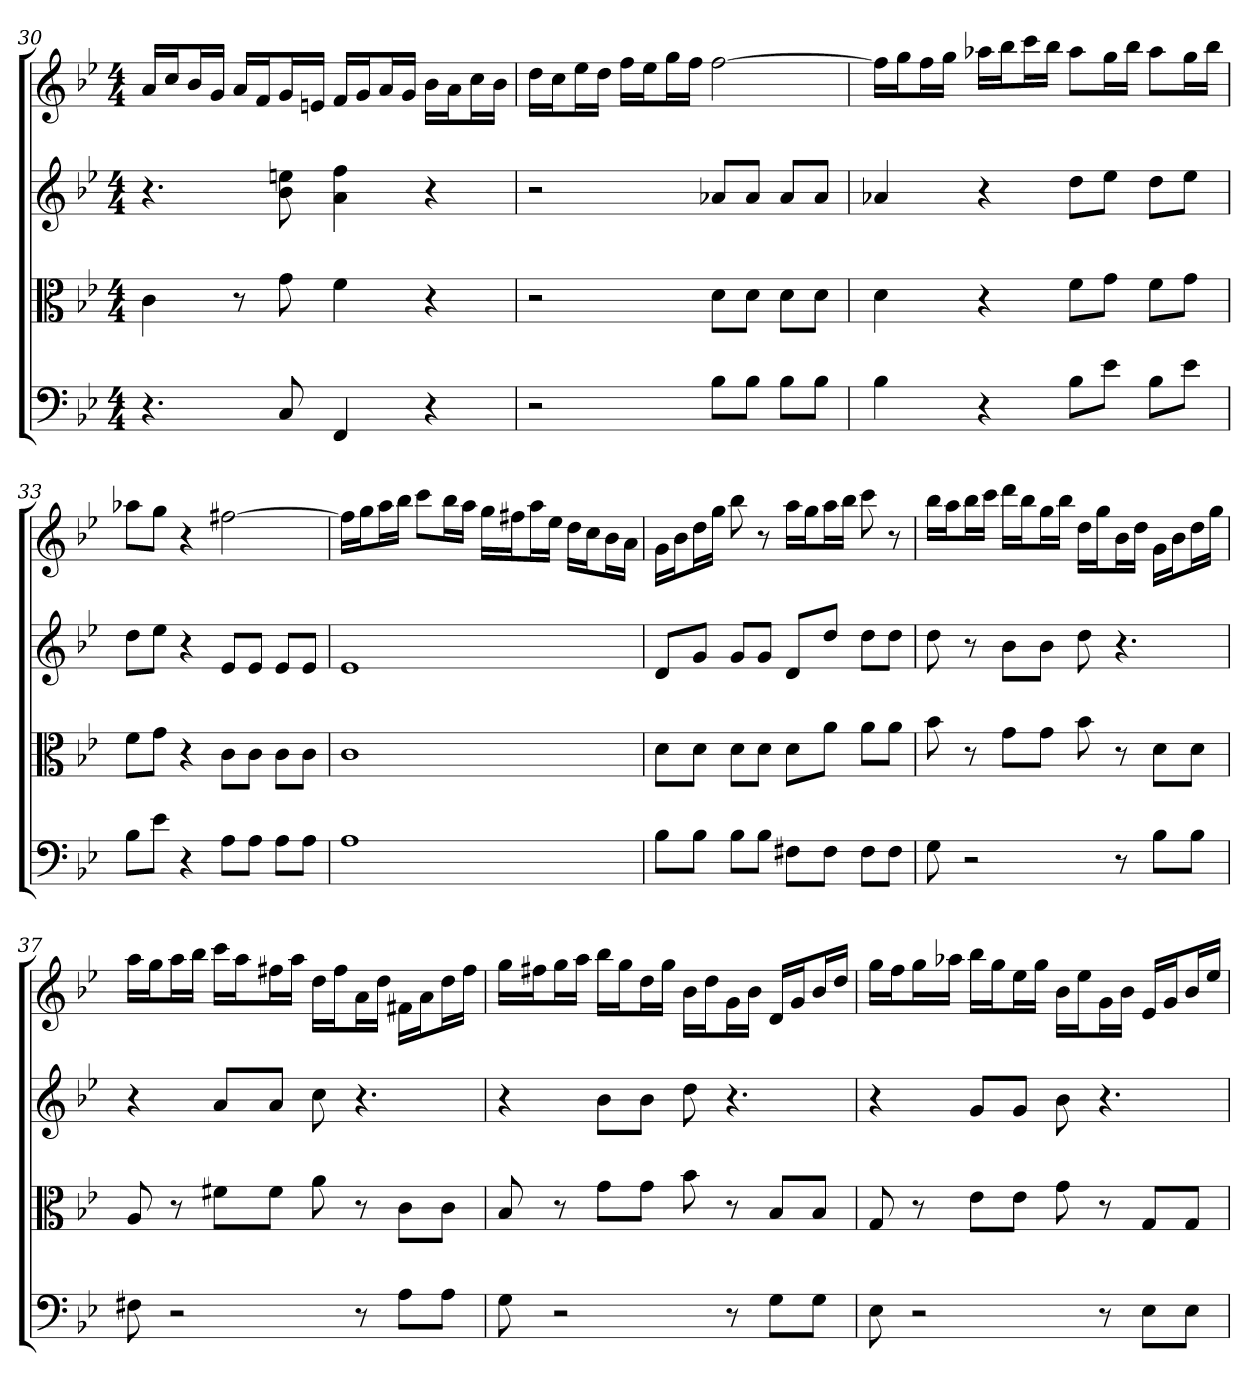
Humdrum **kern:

**kern	**kern	**kern	**kern
*part4	*part3	*part2	*part1
*staff4	*staff3	*staff2	*staff1
*clefF4	*clefC3	*	*
*k[b-e-]	*k[b-e-]	*k[b-e-]	*k[b-e-]
*B-:	*B-:	*B-:	*B-:
*M4/4	*M4/4	*M4/4	*M4/4
=30	=30	=30	=30
4.r	4c	4.r	16aLL
.	.	.	16ccJ
.	.	.	16b-L
.	.	.	16gJJ
.	8r	.	16aLL
.	.	.	16fJ
8C	8g	8b- 8een	16gL
.	.	.	16enJJ
4FF	4f	4a 4ff	16fLL
.	.	.	16gJ
.	.	.	16aL
.	.	.	16gJJ
4r	4r	4r	16b-LL
.	.	.	16aJ
.	.	.	16ccL
.	.	.	16b-JJ
=31	=31	=31	=31
2r	2r	2r	16ddLL
.	.	.	16ccJ
.	.	.	16ee-L
.	.	.	16ddJJ
.	.	.	16ffLL
.	.	.	16ee-J
.	.	.	16ggL
.	.	.	16ffJJ
8B-\L	8d\L	8a-XL	[2ff
8B-\J	8d\J	8a-J	.
8B-\L	8d\L	8a-L	.
8B-\J	8d\J	8a-J	.
=32	=32	=32	=32
4B-	4d	4a-X	16ffLL]
.	.	.	16ggJ
.	.	.	16ffL
.	.	.	16ggJJ
4r	4r	4r	16aa-XLL
.	.	.	16bb-J
.	.	.	16cccL
.	.	.	16bb-JJ
8B-\L	8f\L	8ddL	8aa-L
8e-\J	8g\J	8ee-J	16ggL
.	.	.	16bb-JJ
8B-\L	8f\L	8ddL	8aa-L
8e-\J	8g\J	8ee-J	16ggL
.	.	.	16bb-JJ
=33	=33	=33	=33
8B-\L	8f\L	8ddL	8aa-XL
8e-\J	8g\J	8ee-J	8ggJ
4r	4r	4r	4r
8A\L	8c\L	8e-L	[2ff#X
8A\J	8c\J	8e-J	.
8A\L	8c\L	8e-L	.
8A\J	8c\J	8e-J	.
=34	=34	=34	=34
1A	1c	1e-	16ff#LL]
.	.	.	16ggJ
.	.	.	16aaL
.	.	.	16bb-JJ
.	.	.	8cccL
.	.	.	16bb-L
.	.	.	16aaJJ
.	.	.	16ggLL
.	.	.	16ff#XJ
.	.	.	16aaL
.	.	.	16ee-JJ
.	.	.	16ddLL
.	.	.	16ccJ
.	.	.	16b-L
.	.	.	16aJJ
=35	=35	=35	=35
8B-\L	8d\L	8dL	16gLL
.	.	.	16b-J
8B-\J	8d\J	8gJ	16ddL
.	.	.	16ggJJ
8B-\L	8d\L	8gL	8bb-
8B-\J	8d\J	8gJ	8r
8F#X\L	8d\L	8dL	16aaLL
.	.	.	16ggJ
8F#\J	8a\J	8ddJ	16aaL
.	.	.	16bb-JJ
8F#\L	8a\L	8ddL	8ccc
8F#\J	8a\J	8ddJ	8r
=36	=36	=36	=36
8G	8b-	8dd	16bb-LL
.	.	.	16aaJ
2r	8r	8r	16bb-L
.	.	.	16cccJJ
.	8g\L	8b-L	16dddLL
.	.	.	16bb-J
.	8g\J	8b-J	16ggL
.	.	.	16bb-JJ
.	8b-	8dd	16ddLL
.	.	.	16ggJ
8r	8r	4.r	16b-L
.	.	.	16ddJJ
8B-\L	8d\L	.	16gLL
.	.	.	16b-J
8B-\J	8d\J	.	16ddL
.	.	.	16ggJJ
=37	=37	=37	=37
8F#X	8A	4r	16aaLL
.	.	.	16ggJ
2r	8r	.	16aaL
.	.	.	16bb-JJ
.	8f#X\L	8aL	16cccLL
.	.	.	16aaJ
.	8f#\J	8aJ	16ff#XL
.	.	.	16aaJJ
.	8a	8cc	16ddLL
.	.	.	16ff#J
8r	8r	4.r	16aL
.	.	.	16ddJJ
8A\L	8c\L	.	16f#XLL
.	.	.	16aJ
8A\J	8c\J	.	16ddL
.	.	.	16ff#JJ
=38	=38	=38	=38
8G	8B-	4r	16ggLL
.	.	.	16ff#XJ
2r	8r	.	16ggL
.	.	.	16aaJJ
.	8g\L	8b-L	16bb-LL
.	.	.	16ggJ
.	8g\J	8b-J	16ddL
.	.	.	16ggJJ
.	8b-	8dd	16b-LL
.	.	.	16ddJ
8r	8r	4.r	16gL
.	.	.	16b-JJ
8G\L	8B-/L	.	16dLL
.	.	.	16gJ
8G\J	8B-/J	.	16b-L
.	.	.	16ddJJ
=39	=39	=39	=39
8E-	8G	4r	16ggLL
.	.	.	16ffJ
2r	8r	.	16ggL
.	.	.	16aa-XJJ
.	8e-\L	8gL	16bb-LL
.	.	.	16ggJ
.	8e-\J	8gJ	16ee-L
.	.	.	16ggJJ
.	8g	8b-	16b-LL
.	.	.	16ee-J
8r	8r	4.r	16gL
.	.	.	16b-JJ
8E-\L	8G/L	.	16e-LL
.	.	.	16gJ
8E-\J	8G/J	.	16b-L
.	.	.	16ee-JJ
=	=	=	=
*-	*-	*-	*-
